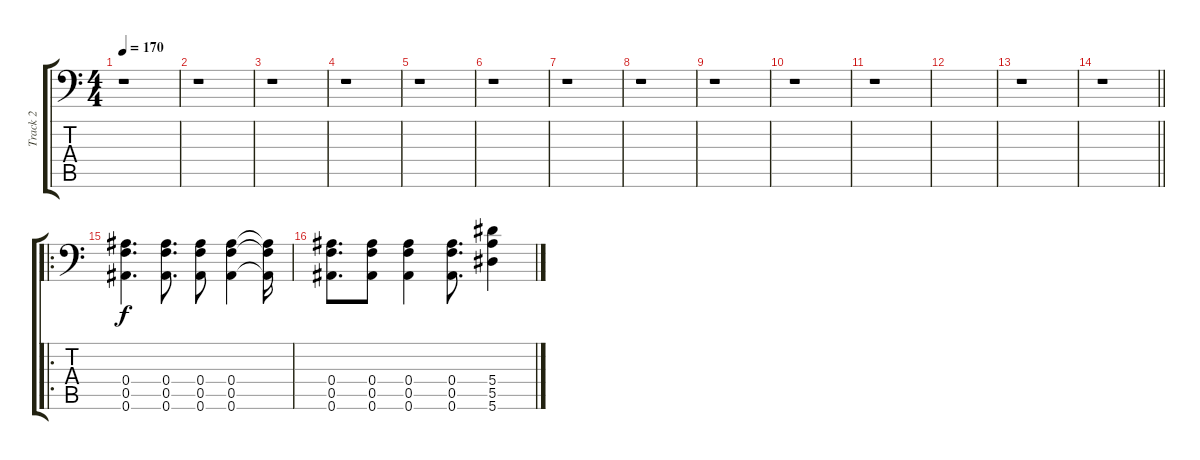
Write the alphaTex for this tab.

\track ("Track 2" "Track 2") {instrument distortionguitar}
\staff {score tabs}
\tuning (C4 G3 Eb3 Bb2 F2 Bb1) {hide}
\ts (4 4)
\tempo 170
\clef f4
\ks c
r.1{dy f} |
r.1 |
r.1 |
r.1 |
r.1 |
r.1 |
r.1 |
r.1 |
r.1 |
r.1 |
r.1 |
|
r.1 |
\barLineRight lightlight
r.1 |
\ro
(0.4 0.5 0.6).4{d} (0.4 0.5 0.6).8{d} (0.4 0.5 0.6).8 (0.4 0.5 0.6).4 (0.4{t} 0.5{t} 0.6{t}).16 |
(0.4 0.5 0.6).8{d} (0.4 0.5 0.6).8 (0.4 0.5 0.6).4 (0.4 0.5 0.6).8{d} (5.4 5.5 5.6).4
